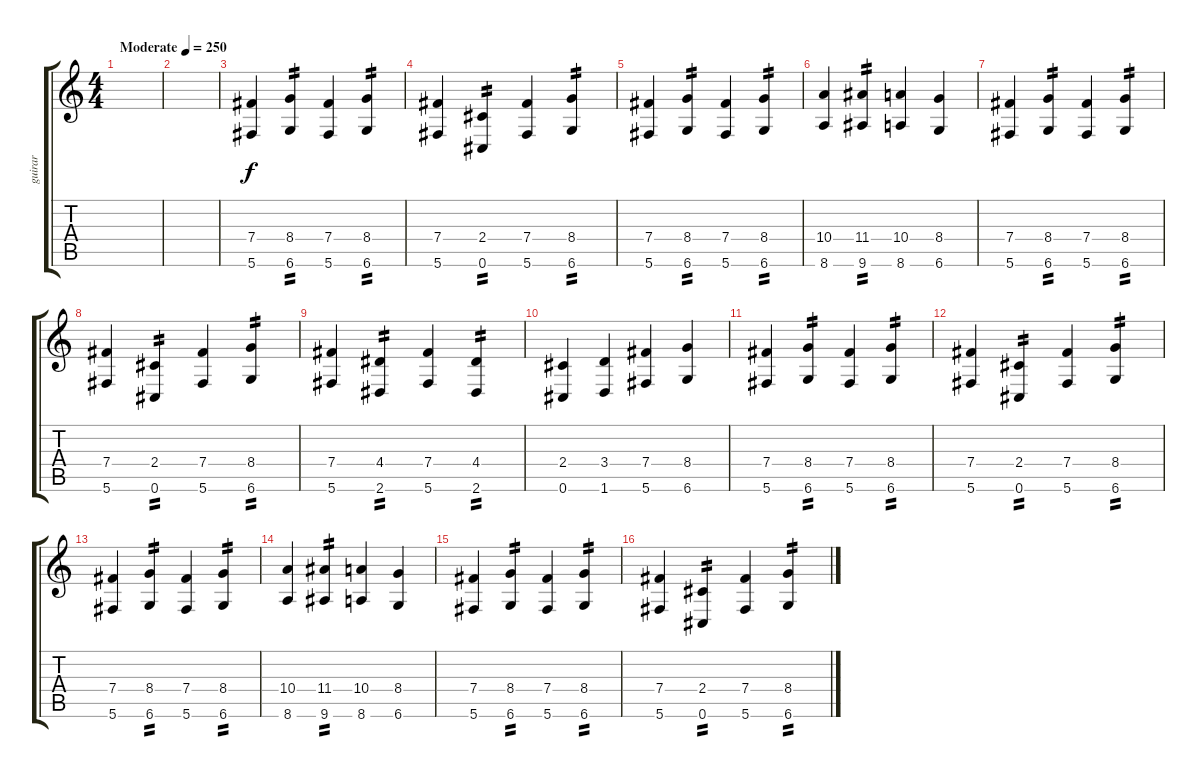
\track ("guirar" "guirar") {instrument distortionguitar}
\staff {score tabs}
\tuning (Db4 Ab3 E3 B2 Gb2 Db2) {hide}
\ts (4 4)
\tempo (250 "Moderate")
\clef g2
\ks c
|
|
(7.4 5.6).4 (8.4 6.6).4{tp 2} (7.4 5.6).4 (8.4 6.6).4{tp 2} |
(7.4 5.6).4 (2.4 0.6).4{tp 2} (7.4 5.6).4 (8.4 6.6).4{tp 2} |
(7.4 5.6).4 (8.4 6.6).4{tp 2} (7.4 5.6).4 (8.4 6.6).4{tp 2} |
(10.4 8.6).4 (11.4 9.6).4{tp 2} (10.4 8.6).4 (8.4 6.6).4 |
(7.4 5.6).4 (8.4 6.6).4{tp 2} (7.4 5.6).4 (8.4 6.6).4{tp 2} |
(7.4 5.6).4 (2.4 0.6).4{tp 2} (7.4 5.6).4 (8.4 6.6).4{tp 2} |
(7.4 5.6).4 (4.4 2.6).4{tp 2} (7.4 5.6).4 (4.4 2.6).4{tp 2} |
(2.4 0.6).4 (3.4 1.6).4 (7.4 5.6).4 (8.4 6.6).4 |
(7.4 5.6).4 (8.4 6.6).4{tp 2} (7.4 5.6).4 (8.4 6.6).4{tp 2} |
(7.4 5.6).4 (2.4 0.6).4{tp 2} (7.4 5.6).4 (8.4 6.6).4{tp 2} |
(7.4 5.6).4 (8.4 6.6).4{tp 2} (7.4 5.6).4 (8.4 6.6).4{tp 2} |
(10.4 8.6).4 (11.4 9.6).4{tp 2} (10.4 8.6).4 (8.4 6.6).4 |
(7.4 5.6).4 (8.4 6.6).4{tp 2} (7.4 5.6).4 (8.4 6.6).4{tp 2} |
(7.4 5.6).4 (2.4 0.6).4{tp 2} (7.4 5.6).4 (8.4 6.6).4{tp 2}
